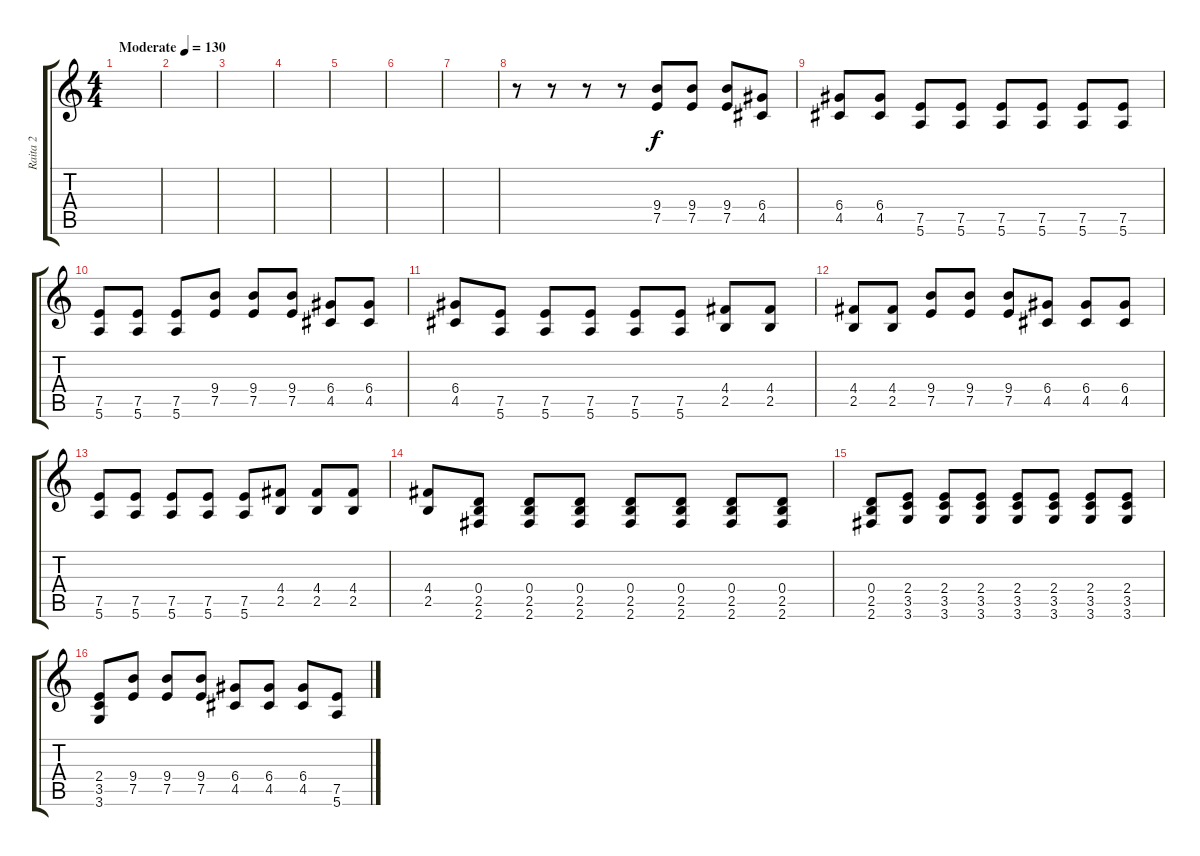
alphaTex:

\track ("Raita 2" "Raita 2") {instrument electricguitarclean}
\staff {score tabs}
\tuning (E4 B3 G3 D3 A2 E2) {hide}
\ts (4 4)
\tempo (130 "Moderate")
\clef g2
\ks c
|
|
|
|
|
|
|
r.8 r.8 r.8 r.8 (9.4 7.5).8 (9.4 7.5).8 (9.4 7.5).8 (6.4 4.5).8 |
(6.4 4.5).8 (6.4 4.5).8 (7.5 5.6).8 (7.5 5.6).8 (7.5 5.6).8 (7.5 5.6).8 (7.5 5.6).8 (7.5 5.6).8 |
(7.5 5.6).8 (7.5 5.6).8 (7.5 5.6).8 (9.4 7.5).8 (9.4 7.5).8 (9.4 7.5).8 (6.4 4.5).8 (6.4 4.5).8 |
(6.4 4.5).8 (7.5 5.6).8 (7.5 5.6).8 (7.5 5.6).8 (7.5 5.6).8 (7.5 5.6).8 (4.4 2.5).8 (4.4 2.5).8 |
(4.4 2.5).8 (4.4 2.5).8 (9.4 7.5).8 (9.4 7.5).8 (9.4 7.5).8 (6.4 4.5).8 (6.4 4.5).8 (6.4 4.5).8 |
(7.5 5.6).8 (7.5 5.6).8 (7.5 5.6).8 (7.5 5.6).8 (7.5 5.6).8 (4.4 2.5).8 (4.4 2.5).8 (4.4 2.5).8 |
(4.4 2.5).8 (0.4 2.5 2.6).8 (0.4 2.5 2.6).8 (0.4 2.5 2.6).8 (0.4 2.5 2.6).8 (0.4 2.5 2.6).8 (0.4 2.5 2.6).8 (0.4 2.5 2.6).8 |
(0.4 2.5 2.6).8 (2.4 3.5 3.6).8 (2.4 3.5 3.6).8 (2.4 3.5 3.6).8 (2.4 3.5 3.6).8 (2.4 3.5 3.6).8 (2.4 3.5 3.6).8 (2.4 3.5 3.6).8 |
(2.4 3.5 3.6).8 (9.4 7.5).8 (9.4 7.5).8 (9.4 7.5).8 (6.4 4.5).8 (6.4 4.5).8 (6.4 4.5).8 (7.5 5.6).8
